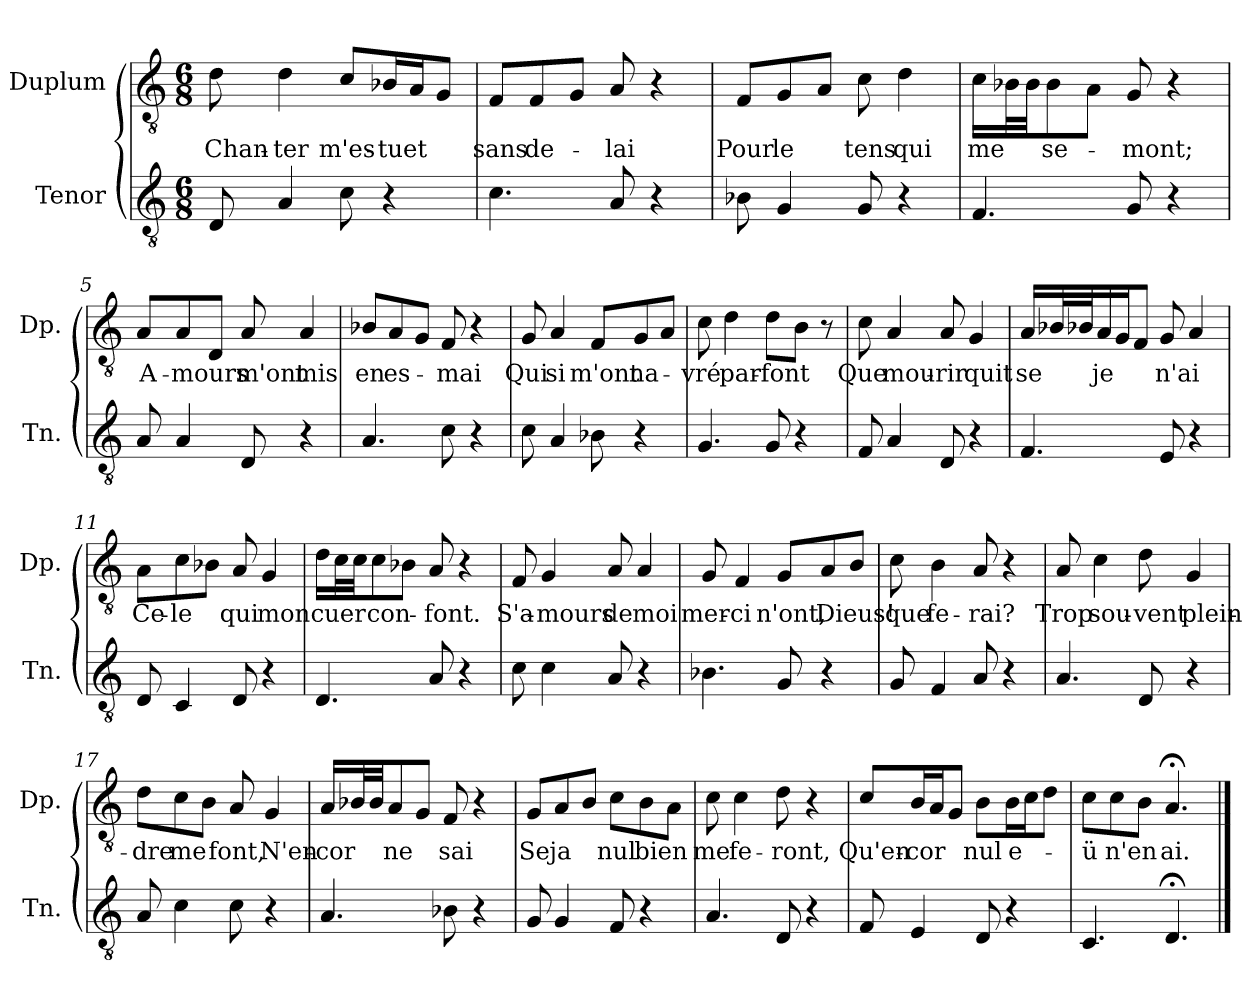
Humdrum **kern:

**kern	**kern	**text
*part2	*part1	*part1
*staff2	*staff1	*staff1
*I"Tenor	*I"Duplum	*
*I'Tn.	*I'Dp.	*
*clefGv2	*clefGv2	*
*k[]	*k[]	*
*M6/8	*M6/8	*
=1	=1	=1
!	!	!LO:LY:b
8D/	8d\	Chan-
!	!	!LO:LY:b
4A/	4d\	-ter
!	!	!LO:LY:b
8c\	8c/L	m'es-
!	!	!LO:LY:b
4r	16B-X/L	-tuet
.	16A/J	.
.	8G/J	.
=2	=2	=2
!	!	!LO:LY:b
4.c\	8F/L	sans
!	!	!LO:LY:b
.	8F/	de-
.	8G/J	.
!	!	!LO:LY:b
8A/	8A/	-lai
4r	4r	.
=3	=3	=3
!	!	!LO:LY:b
8B-X\	8F/L	Pour
!	!	!LO:LY:b
4G/	8G/	le
.	8A/J	.
!	!	!LO:LY:b
8G/	8c\	tens
!	!	!LO:LY:b
4r	4d\	qui
=4	=4	=4
!	!	!LO:LY:b
4.F/	16c\LL	me
*	*tremolo	*
.	32B-i\	.
.	32B-i\JJJ	.
*	*Xtremolo	*
!	!	!LO:LY:b
.	8B-i\	se-
.	8A\J	.
!	!	!LO:LY:b
8G/	8G/	-mont;
4r	4r	.
=5	=5	=5
!	!	!LO:LY:b
8A/	8A/L	A-
!	!	!LO:LY:b
4A/	8A/	-mours
.	8D/J	.
!	!	!LO:LY:b
8D/	8A/	m'ont
!	!	!LO:LY:b
4r	4A/	mis
!!LO:LB:g=z
=6	=6	=6
!	!	!LO:LY:b
4.A/	8B-i/L	en
!	!	!LO:LY:b
.	8A/	es-
.	8G/J	.
!	!	!LO:LY:b
8c\	8F/	-mai
4r	4r	.
=7	=7	=7
!	!	!LO:LY:b
8c\	8G/	Qui
!	!	!LO:LY:b
4A/	4A/	si
!	!	!LO:LY:b
8B-X\	8F/L	m'ont
!	!	!LO:LY:b
4r	8G/	na-
.	8A/J	.
=8	=8	=8
!	!	!LO:LY:b
4.G/	8c\	-vré
!	!	!LO:LY:b
.	4d\	par-
!	!	!LO:LY:b
8G/	8d\L	-font
4r	8B\J	.
.	8r	.
=9	=9	=9
!	!	!LO:LY:b
8F/	8c\	Que
!	!	!LO:LY:b
4A/	4A/	mou-
!	!	!LO:LY:b
8D/	8A/	-rir
!	!	!LO:LY:b
4r	4G/	quit
=10	=10	=10
!	!	!LO:LY:b
4.F/	16A/LL	se
*	*tremolo	*
.	32B-X/	.
.	32B-X/	.
*	*Xtremolo	*
!	!	!LO:LY:b
.	16A/	je
.	16G/J	.
.	8F/J	.
!	!	!LO:LY:b
8E/	8G/	n'ai
4r	4A/	.
!!LO:LB:g=z
=11	=11	=11
!	!	!LO:LY:b
8D/	8A\L	Ce-
!	!	!LO:LY:b
4C/	8c\	-le
.	8B-X\J	.
!	!	!LO:LY:b
8D/	8A/	qui
!	!	!LO:LY:b
4r	4G/	mon
=12	=12	=12
!	!	!LO:LY:b
4.D/	16d\LL	cuer
*	*tremolo	*
.	32c\	.
.	32c\JJJ	.
*	*Xtremolo	*
!	!	!LO:LY:b
.	8c\	con-
.	8B-X\J	.
!	!	!LO:LY:b
8A/	8A/	-font.
4r	4r	.
=13	=13	=13
!	!	!LO:LY:b
8c\	8F/	S'a-
!	!	!LO:LY:b
4c\	4G/	-mours
!	!	!LO:LY:b
8A/	8A/	de
!	!	!LO:LY:b
4r	4A/	moi
=14	=14	=14
!	!	!LO:LY:b
4.B-X\	8G/	mer-
!	!	!LO:LY:b
.	4F/	-ci
!	!	!LO:LY:b
8G/	8G/L	n'ont,
!	!	!LO:LY:b
4r	8A/	Dieus!
.	8B/J	.
=15	=15	=15
!	!	!LO:LY:b
8G/	8c\	que
!	!	!LO:LY:b
4F/	4B\	fe-
!	!	!LO:LY:b
8A/	8A/	-rai?
4r	4r	.
!!LO:LB:g=z
=16	=16	=16
!	!	!LO:LY:b
4.A/	8A/	Trop
!	!	!LO:LY:b
.	4c\	sou-
!	!	!LO:LY:b
8D/	8d\	-vent
!	!	!LO:LY:b
4r	4G/	plein-
=17	=17	=17
!	!	!LO:LY:b
8A/	8d\L	-dre
!	!	!LO:LY:b
4c\	8c\	me
.	8B\J	.
!	!	!LO:LY:b
8c\	8A/	font,
!	!	!LO:LY:b
4r	4G/	N'en-
=18	=18	=18
!	!	!LO:LY:b
4.A/	16A/LL	-cor
*	*tremolo	*
.	32B-i/	.
.	32B-i/JJJ	.
*	*Xtremolo	*
!	!	!LO:LY:b
.	8A/	ne
.	8G/J	.
!	!	!LO:LY:b
8B-X\	8F/	sai
4r	4r	.
=19	=19	=19
!	!	!LO:LY:b
8G/	8G/L	Se
!	!	!LO:LY:b
4G/	8A/	ja
.	8B/J	.
!	!	!LO:LY:b
8F/	8c\L	nul
!	!	!LO:LY:b
4r	8B\	bien
.	8A\J	.
=20	=20	=20
!	!	!LO:LY:b
4.A/	8c\	me
!	!	!LO:LY:b
.	4c\	fe-
!	!	!LO:LY:b
8D/	8d\	-ront,
4r	4r	.
!!LO:LB:g=z
=21	=21	=21
!	!	!LO:LY:b
8F/	8c/L	Qu'en-
!	!	!LO:LY:b
4E/	16B/L	-cor
.	16A/J	.
.	8G/J	.
!	!	!LO:LY:b
8D/	8B\L	nul
!	!	!LO:LY:b
4r	16B\L	e-
.	16c\J	.
.	8d\J	.
=22	=22	=22
!	!	!LO:LY:b
4.C/	8c\L	-ü
!	!	!LO:LY:b
.	8c\	n'en
.	8B\J	.
!	!	!LO:LY:b
4.D;</	4.A;</	ai.
==	==	==
*-	*-	*-
